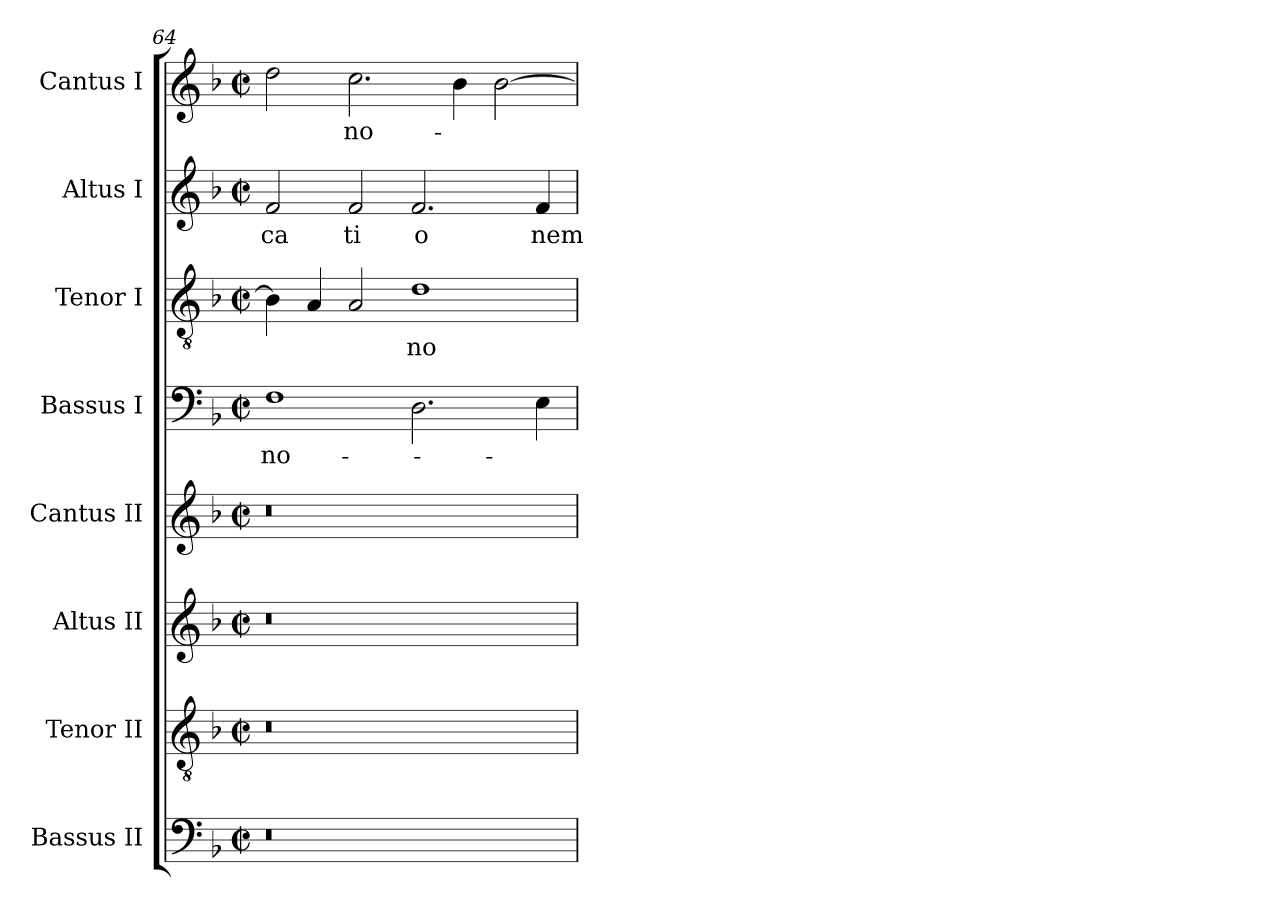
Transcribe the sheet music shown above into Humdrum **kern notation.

**kern	**kern	**kern	**kern	**kern	**text	**kern	**text	**kern	**text	**kern	**text
*part8	*part7	*part6	*part5	*part4	*part4	*part3	*part3	*part2	*part2	*part1	*part1
*staff8	*staff7	*staff6	*staff5	*staff4	*staff4	*staff3	*staff3	*staff2	*staff2	*staff1	*staff1
*I"Bassus II	*I"Tenor II	*I"Altus II	*I"Cantus II	*I"Bassus I	*	*I"Tenor I	*	*I"Altus I	*	*I"Cantus I	*
*clefF4	*clefGv2	*clefG2	*clefG2	*clefF4	*	*clefGv2	*	*clefG2	*	*clefG2	*
*k[b-]	*k[b-]	*k[b-]	*k[b-]	*k[b-]	*	*k[b-]	*	*k[b-]	*	*k[b-]	*
*F:	*F:	*F:	*F:	*F:	*	*F:	*	*F:	*	*F:	*
*M2/2	*M2/2	*M2/2	*M2/2	*M2/2	*	*M2/2	*	*M2/2	*	*M2/2	*
*met(c|)	*met(c|)	*met(c|)	*met(c|)	*met(c|)	*	*met(c|)	*	*met(c|)	*	*met(c|)	*
=64	=64	=64	=64	=64	=64	=64	=64	=64	=64	=64	=64
!	!	!	!	!	!LO:LY:b:cj	!	!	!	!LO:LY:b:cj	!	!
0r	0r	0r	0r	1F	no-	4B-\]	.	2f/	ca	2dd\	.
.	.	.	.	.	.	4A/	.	.	.	.	.
!	!	!	!	!	!	!	!	!	!LO:LY:b:cj	!	!LO:LY:b:cj
.	.	.	.	.	.	2A/	.	2f/	ti	2.cc\	no-
!	!	!	!	!	!	!	!LO:LY:b:cj	!	!LO:LY:b:cj	!	!
.	.	.	.	2.D\	.	1d	no-	2.f/	o	.	.
.	.	.	.	.	.	.	.	.	.	4b-\	.
.	.	.	.	.	.	.	.	.	.	[>2b-\	.
!	!	!	!	!	!	!	!	!	!LO:LY:b:cj	!	!
.	.	.	.	4E\	.	.	.	4f/	nem	.	.
=	=	=	=	=	=	=	=	=	=	=	=
*-	*-	*-	*-	*-	*-	*-	*-	*-	*-	*-	*-
